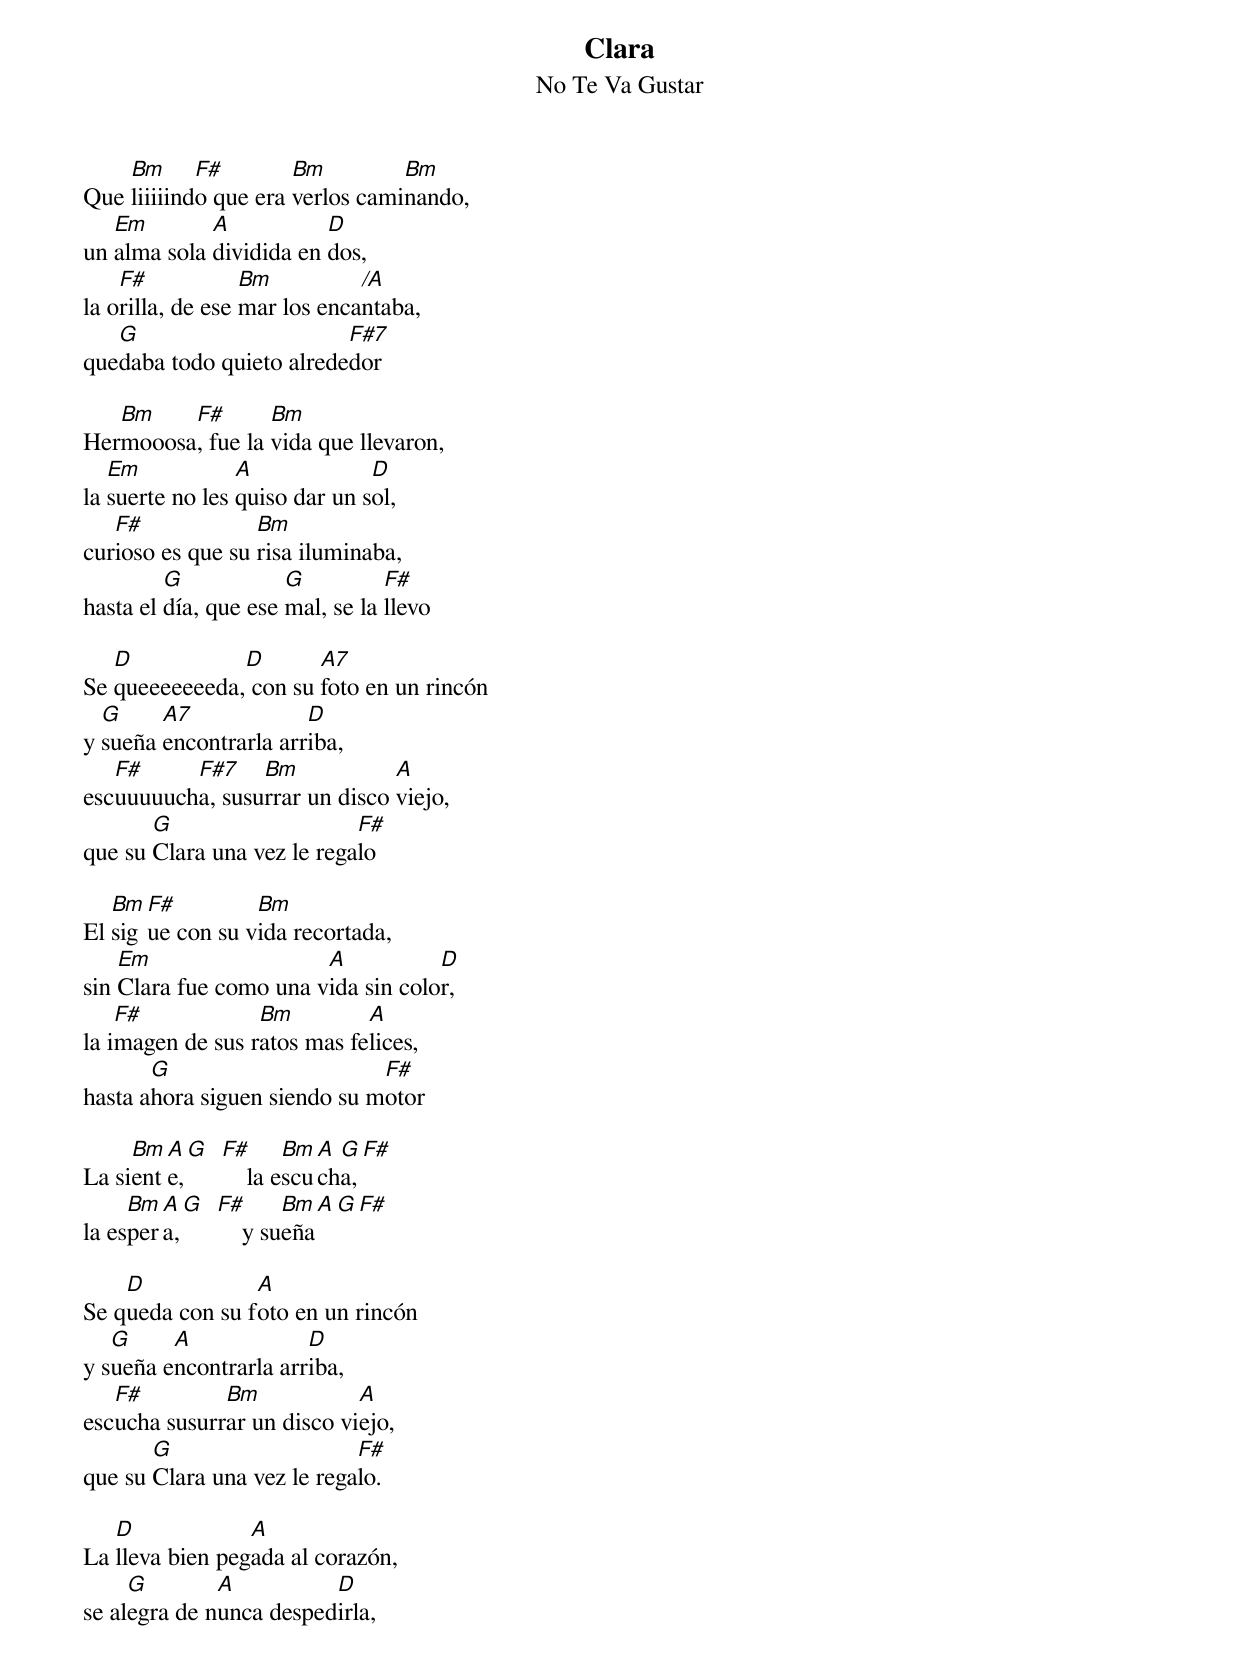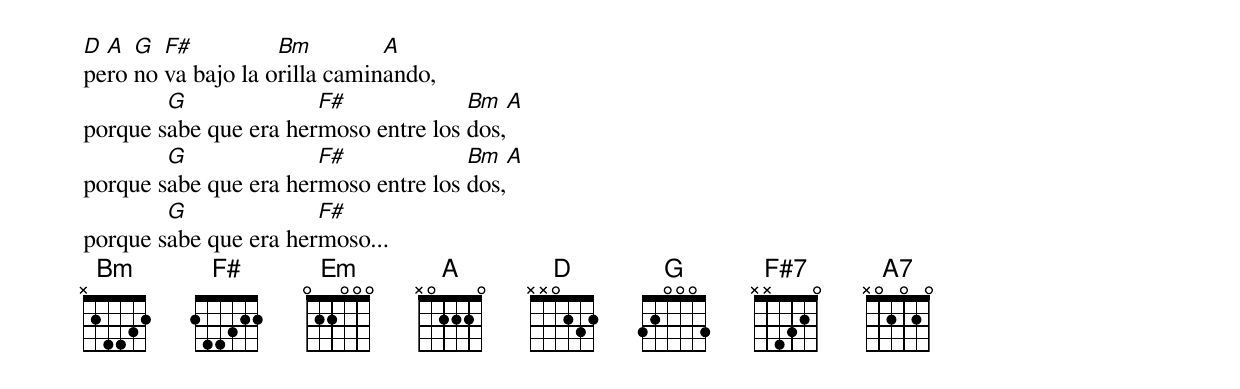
Clara
No Te Va Gustar

    Bm      F#        Bm         Bm
Que liiiiindo que era verlos caminando,
   Em        A           D
un alma sola dividida en dos,
    F#            Bm          /A
la orilla, de ese mar los encantaba,
   G                      F#7
quedaba todo quieto alrededor

   Bm    F#       Bm
Hermooosa, fue la vida que llevaron,
   Em            A             D
la suerte no les quiso dar un sol,
   F#             Bm
curioso es que su risa iluminaba,
         G            G          F#
hasta el día, que ese mal, se la llevo

   D           D       A7
Se queeeeeeeda, con su foto en un rincón
  G     A7             D
y sueña encontrarla arriba,
   F#     F#7    Bm            A
escuuuuucha, susurrar un disco viejo,
       G                    F#
que su Clara una vez le regalo

   Bm F#         Bm
El sigue con su vida recortada,
    Em                  A           D
sin Clara fue como una vida sin color,
    F#            Bm         A
la imagen de sus ratos mas felices,
       G                      F#
hasta ahora siguen siendo su motor

     Bm A G F#      Bm A G F#
La siente,      la escucha,
     Bm A G F#      Bm A G F#
la espera,      y sueña

    D            A
Se queda con su foto en un rincón
   G     A             D
y sueña encontrarla arriba,
   F#         Bm            A
escucha susurrar un disco viejo,
       G                    F#
que su Clara una vez le regalo.

   D             A
La lleva bien pegada al corazón,
     G        A          D
se alegra de nunca despedirla,
D A  G  F#          Bm         A
pero no va bajo la orilla caminando,
        G              F#             Bm   A
porque sabe que era hermoso entre los dos,
        G              F#             Bm   A
porque sabe que era hermoso entre los dos,
        G              F#
porque sabe que era hermoso...
